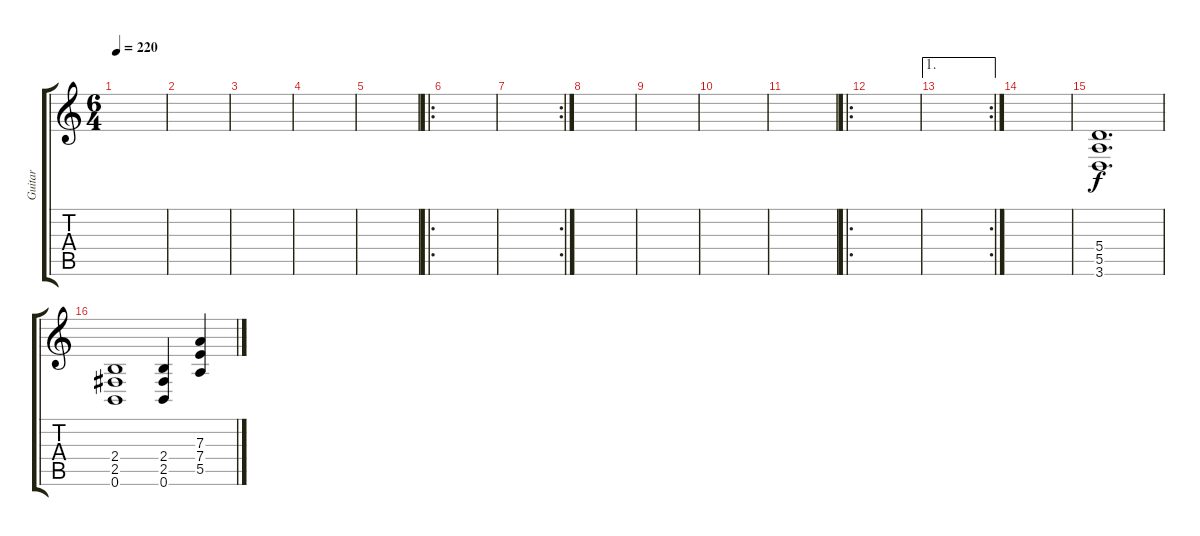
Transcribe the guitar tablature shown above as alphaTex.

\track ("Guitar" "Guitar") {instrument distortionguitar}
\staff {score tabs}
\tuning (B3 Gb3 D3 A2 E2 B1) {hide}
\ts (6 4)
\tempo 220
\clef g2
\ks c
|
|
|
|
|
\ro
|
\rc 2
|
|
|
|
|
\ro
|
\ae 1
\rc 2
|
|
(5.4 5.5 3.6).1{d volume 15 instrument distortionguitar} |
(2.4 2.5 0.6).1 (2.4 2.5 0.6).4 (7.3 7.4 5.5).4
